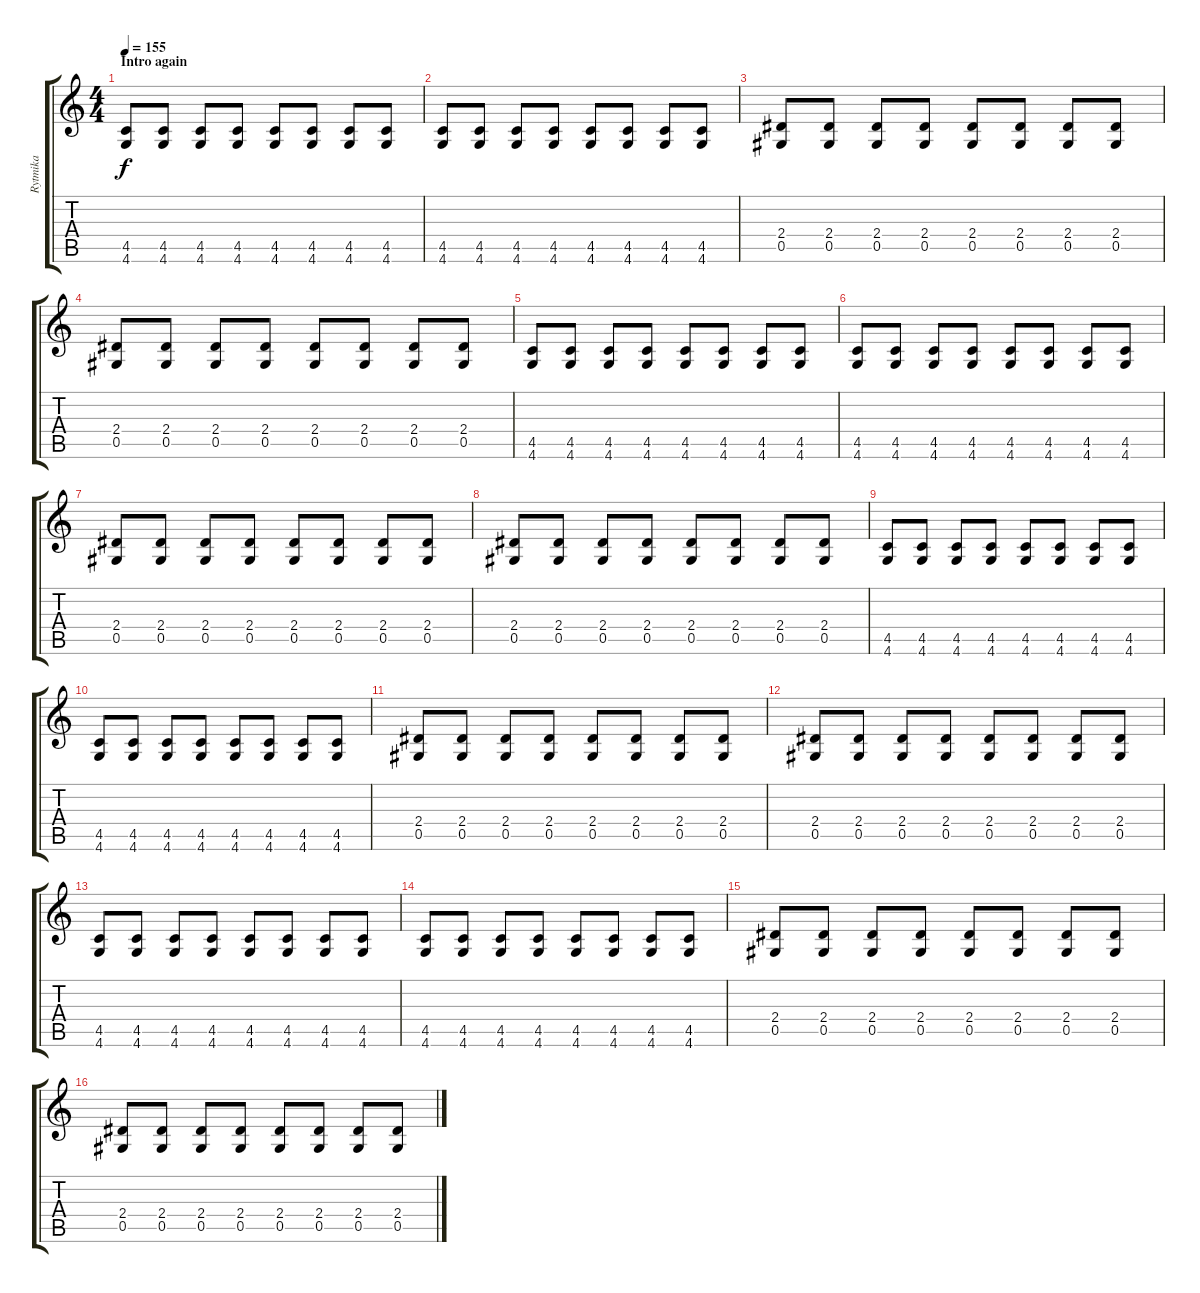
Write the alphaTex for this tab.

\track ("Rytmika" "Rytmika") {instrument overdrivenguitar}
\staff {score tabs}
\tuning (Eb4 Bb3 Gb3 Db3 Ab2 Eb2) {hide}
\ts (4 4)
\section ("" "Intro again")
\tempo 155
\clef g2
\ks c
(4.5 4.6).8{dy f} (4.5 4.6).8 (4.5 4.6).8 (4.5 4.6).8 (4.5 4.6).8 (4.5 4.6).8 (4.5 4.6).8{beam Up} (4.5 4.6).8{beam Up} |
(4.5 4.6).8 (4.5 4.6).8 (4.5 4.6).8 (4.5 4.6).8 (4.5 4.6).8 (4.5 4.6).8 (4.5 4.6).8{beam Up} (4.5 4.6).8{beam Up} |
(2.4 0.5).8 (2.4 0.5).8 (2.4 0.5).8 (2.4 0.5).8 (2.4 0.5).8 (2.4 0.5).8 (2.4 0.5).8 (2.4 0.5).8 |
(2.4 0.5).8 (2.4 0.5).8 (2.4 0.5).8 (2.4 0.5).8 (2.4 0.5).8 (2.4 0.5).8 (2.4 0.5).8 (2.4 0.5).8 |
(4.5 4.6).8 (4.5 4.6).8 (4.5 4.6).8 (4.5 4.6).8 (4.5 4.6).8 (4.5 4.6).8 (4.5 4.6).8{beam Up} (4.5 4.6).8{beam Up} |
(4.5 4.6).8 (4.5 4.6).8 (4.5 4.6).8 (4.5 4.6).8 (4.5 4.6).8 (4.5 4.6).8 (4.5 4.6).8{beam Up} (4.5 4.6).8{beam Up} |
(2.4 0.5).8 (2.4 0.5).8 (2.4 0.5).8 (2.4 0.5).8 (2.4 0.5).8 (2.4 0.5).8 (2.4 0.5).8 (2.4 0.5).8 |
(2.4 0.5).8 (2.4 0.5).8 (2.4 0.5).8 (2.4 0.5).8 (2.4 0.5).8 (2.4 0.5).8 (2.4 0.5).8 (2.4 0.5).8 |
(4.5 4.6).8 (4.5 4.6).8 (4.5 4.6).8 (4.5 4.6).8 (4.5 4.6).8 (4.5 4.6).8 (4.5 4.6).8{beam Up} (4.5 4.6).8{beam Up} |
(4.5 4.6).8 (4.5 4.6).8 (4.5 4.6).8 (4.5 4.6).8 (4.5 4.6).8 (4.5 4.6).8 (4.5 4.6).8{beam Up} (4.5 4.6).8{beam Up} |
(2.4 0.5).8 (2.4 0.5).8 (2.4 0.5).8 (2.4 0.5).8 (2.4 0.5).8 (2.4 0.5).8 (2.4 0.5).8 (2.4 0.5).8 |
(2.4 0.5).8 (2.4 0.5).8 (2.4 0.5).8 (2.4 0.5).8 (2.4 0.5).8 (2.4 0.5).8 (2.4 0.5).8 (2.4 0.5).8 |
(4.5 4.6).8 (4.5 4.6).8 (4.5 4.6).8 (4.5 4.6).8 (4.5 4.6).8 (4.5 4.6).8 (4.5 4.6).8{beam Up} (4.5 4.6).8{beam Up} |
(4.5 4.6).8 (4.5 4.6).8 (4.5 4.6).8 (4.5 4.6).8 (4.5 4.6).8 (4.5 4.6).8 (4.5 4.6).8{beam Up} (4.5 4.6).8{beam Up} |
(2.4 0.5).8 (2.4 0.5).8 (2.4 0.5).8 (2.4 0.5).8 (2.4 0.5).8 (2.4 0.5).8 (2.4 0.5).8 (2.4 0.5).8 |
(2.4 0.5).8 (2.4 0.5).8 (2.4 0.5).8 (2.4 0.5).8 (2.4 0.5).8 (2.4 0.5).8 (2.4 0.5).8 (2.4 0.5).8
